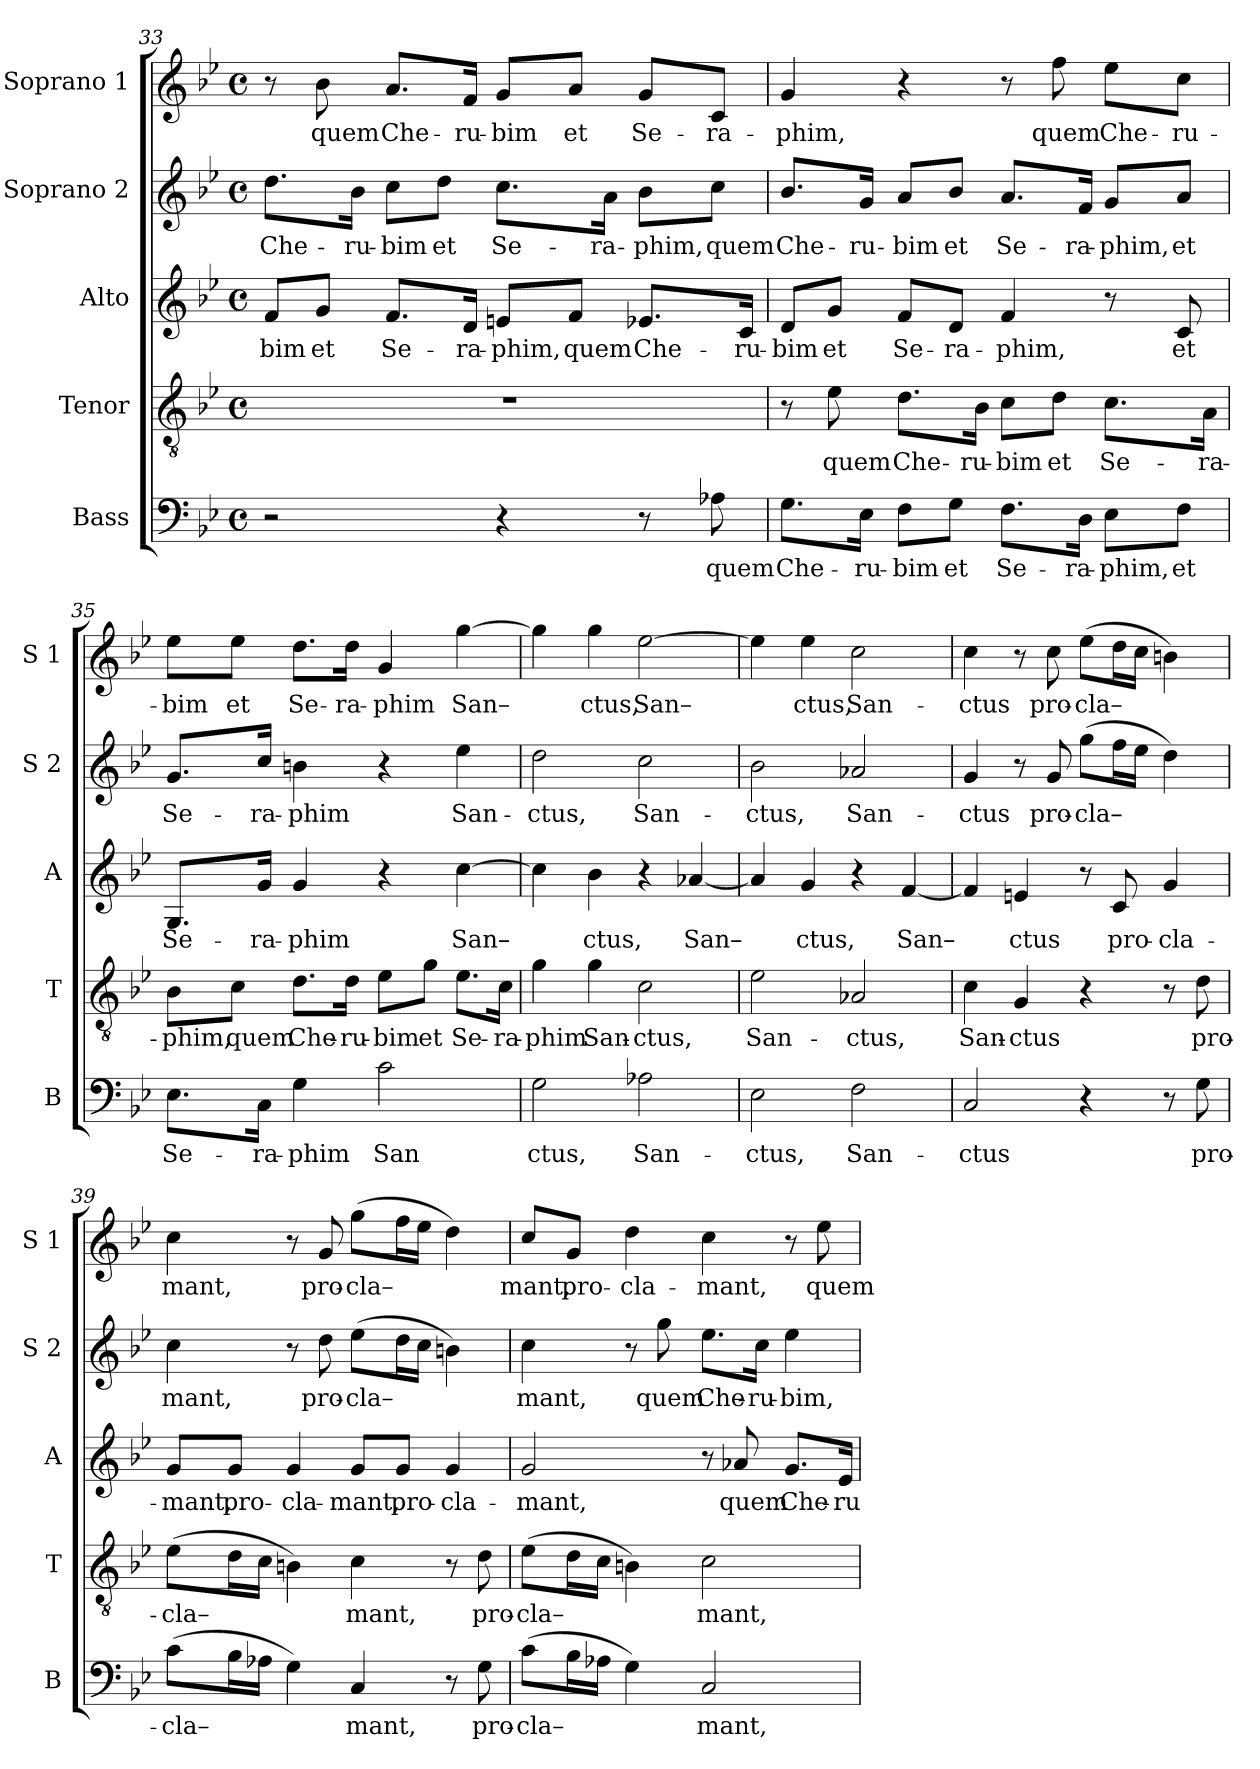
**kern	**text	**kern	**text	**kern	**text	**kern	**text	**kern	**text
*part5	*part5	*part4	*part4	*part3	*part3	*part2	*part2	*part1	*part1
*staff5	*staff5	*staff4	*staff4	*staff3	*staff3	*staff2	*staff2	*staff1	*staff1
*I"Bass	*	*I"Tenor	*	*I"Alto	*	*I"Soprano 2	*	*I"Soprano 1	*
*I'B	*	*I'T	*	*I'A	*	*I'S 2	*	*I'S 1	*
*clefF4	*	*clefGv2	*	*clefG2	*	*clefG2	*	*clefG2	*
*k[b-e-]	*	*k[b-e-]	*	*k[b-e-]	*	*k[b-e-]	*	*k[b-e-]	*
*B-:	*	*B-:	*	*B-:	*	*B-:	*	*B-:	*
*M4/4	*	*M4/4	*	*M4/4	*	*M4/4	*	*M4/4	*
*met(c)	*	*met(c)	*	*met(c)	*	*met(c)	*	*met(c)	*
=33	=33	=33	=33	=33	=33	=33	=33	=33	=33
!	!	!	!	!	!LO:LY:b	!	!LO:LY:b	!	!
2r	.	1r	.	8f/L	-bim	8.dd\L	Che-	8r	.
!	!	!	!	!	!LO:LY:b	!	!	!	!LO:LY:b
.	.	.	.	8g/J	et	.	.	8b-\	quem
!	!	!	!	!	!	!	!LO:LY:b	!	!
.	.	.	.	.	.	16b-\Jk	-ru-	.	.
!	!	!	!	!	!LO:LY:b	!	!LO:LY:b	!	!LO:LY:b
.	.	.	.	8.f/L	Se-	8cc\L	-bim	8.a/L	Che-
!	!	!	!	!	!	!	!LO:LY:b	!	!
.	.	.	.	.	.	8dd\J	et	.	.
!	!	!	!	!	!LO:LY:b	!	!	!	!LO:LY:b
.	.	.	.	16d/Jk	-ra-	.	.	16f/Jk	-ru-
!	!	!	!	!	!LO:LY:b	!	!LO:LY:b	!	!LO:LY:b
4r	.	.	.	8en/L	-phim,	8.cc\L	Se-	8g/L	-bim
!	!	!	!	!	!LO:LY:b	!	!	!	!LO:LY:b
.	.	.	.	8f/J	quem	.	.	8a/J	et
!	!	!	!	!	!	!	!LO:LY:b	!	!
.	.	.	.	.	.	16a\Jk	-ra-	.	.
!	!	!	!	!	!LO:LY:b	!	!LO:LY:b	!	!LO:LY:b
8r	.	.	.	8.e-X/L	Che-	8b-\L	-phim,	8g/L	Se-
!	!LO:LY:b	!	!	!	!	!	!LO:LY:b	!	!LO:LY:b
8A-X\	quem	.	.	.	.	8cc\J	quem	8c/J	-ra-
!	!	!	!	!	!LO:LY:b	!	!	!	!
.	.	.	.	16c/Jk	-ru-	.	.	.	.
=34	=34	=34	=34	=34	=34	=34	=34	=34	=34
!	!LO:LY:b	!	!	!	!LO:LY:b	!	!LO:LY:b	!	!LO:LY:b
8.G\L	Che-	8r	.	8d/L	-bim	8.b-/L	Che-	4g/	-phim,
!	!	!	!LO:LY:b	!	!LO:LY:b	!	!	!	!
.	.	8e-\	quem	8g/J	et	.	.	.	.
!	!LO:LY:b	!	!	!	!	!	!LO:LY:b	!	!
16E-\Jk	-ru-	.	.	.	.	16g/Jk	-ru-	.	.
!	!LO:LY:b	!	!LO:LY:b	!	!LO:LY:b	!	!LO:LY:b	!	!
8F\L	-bim	8.d\L	Che-	8f/L	Se-	8a/L	-bim	4r	.
!	!LO:LY:b	!	!	!	!LO:LY:b	!	!LO:LY:b	!	!
8G\J	et	.	.	8d/J	-ra-	8b-/J	et	.	.
!	!	!	!LO:LY:b	!	!	!	!	!	!
.	.	16B-\Jk	-ru-	.	.	.	.	.	.
!	!LO:LY:b	!	!LO:LY:b	!	!LO:LY:b	!	!LO:LY:b	!	!
8.F\L	Se-	8c\L	-bim	4f/	-phim,	8.a/L	Se-	8r	.
!	!	!	!LO:LY:b	!	!	!	!	!	!LO:LY:b
.	.	8d\J	et	.	.	.	.	8ff\	quem
!	!LO:LY:b	!	!	!	!	!	!LO:LY:b	!	!
16D\Jk	-ra-	.	.	.	.	16f/Jk	-ra-	.	.
!	!LO:LY:b	!	!LO:LY:b	!	!	!	!LO:LY:b	!	!LO:LY:b
8E-\L	-phim,	8.c\L	Se-	8r	.	8g/L	-phim,	8ee-\L	Che-
!	!LO:LY:b	!	!	!	!LO:LY:b	!	!LO:LY:b	!	!LO:LY:b
8F\J	et	.	.	8c/	et	8a/J	et	8cc\J	-ru-
!	!	!	!LO:LY:b	!	!	!	!	!	!
.	.	16A\Jk	-ra-	.	.	.	.	.	.
!!LO:LB:g=z
=35	=35	=35	=35	=35	=35	=35	=35	=35	=35
!	!LO:LY:b	!	!LO:LY:b	!	!LO:LY:b	!	!LO:LY:b	!	!LO:LY:b
8.E-\L	Se-	8B-\L	-phim,	8.G/L	Se-	8.g/L	Se-	8ee-\L	-bim
!	!	!	!LO:LY:b	!	!	!	!	!	!LO:LY:b
.	.	8c\J	quem	.	.	.	.	8ee-\J	et
!	!LO:LY:b	!	!	!	!LO:LY:b	!	!LO:LY:b	!	!
16C\Jk	-ra-	.	.	16g/Jk	-ra-	16cc/Jk	-ra-	.	.
!	!LO:LY:b	!	!LO:LY:b	!	!LO:LY:b	!	!LO:LY:b	!	!LO:LY:b
4G\	-phim	8.d\L	Che-	4g/	-phim	4bn\	-phim	8.dd\L	Se-
!	!	!	!LO:LY:b	!	!	!	!	!	!LO:LY:b
.	.	16d\Jk	-ru-	.	.	.	.	16dd\Jk	-ra-
!	!LO:LY:b	!	!LO:LY:b	!	!	!	!	!	!LO:LY:b
2c\	San	8e-\L	-bim	4r	.	4r	.	4g/	-phim
!	!	!	!LO:LY:b	!	!	!	!	!	!
.	.	8g\J	et	.	.	.	.	.	.
!	!	!	!LO:LY:b	!	!LO:LY:b	!	!LO:LY:b	!	!LO:LY:b
.	.	8.e-\L	Se-	[4cc\	San–	4ee-\	San-	[4gg\	San–
!	!	!	!LO:LY:b	!	!	!	!	!	!
.	.	16c\Jk	-ra-	.	.	.	.	.	.
=36	=36	=36	=36	=36	=36	=36	=36	=36	=36
!	!LO:LY:b	!	!LO:LY:b	!	!	!	!LO:LY:b	!	!
2G\	ctus,	4g\	-phim	4cc\]	.	2dd\	-ctus,	4gg\]	.
!	!	!	!LO:LY:b	!	!LO:LY:b	!	!	!	!LO:LY:b
.	.	4g\	San-	4b-\	ctus,	.	.	4gg\	ctus,
!	!LO:LY:b	!	!LO:LY:b	!	!	!	!LO:LY:b	!	!LO:LY:b
2A-X\	San-	2c\	-ctus,	4r	.	2cc\	San-	[2ee-\	San–
!	!	!	!	!	!LO:LY:b	!	!	!	!
.	.	.	.	[4a-X/	San–	.	.	.	.
=37	=37	=37	=37	=37	=37	=37	=37	=37	=37
!	!LO:LY:b	!	!LO:LY:b	!	!	!	!LO:LY:b	!	!
2E-\	-ctus,	2e-\	San-	4a-/]	.	2b-\	-ctus,	4ee-\]	.
!	!	!	!	!	!LO:LY:b	!	!	!	!LO:LY:b
.	.	.	.	4g/	ctus,	.	.	4ee-\	ctus,
!	!LO:LY:b	!	!LO:LY:b	!	!	!	!LO:LY:b	!	!LO:LY:b
2F\	San-	2A-X/	-ctus,	4r	.	2a-X/	San-	2cc\	San-
!	!	!	!	!	!LO:LY:b	!	!	!	!
.	.	.	.	[4f/	San–	.	.	.	.
=38	=38	=38	=38	=38	=38	=38	=38	=38	=38
!	!LO:LY:b	!	!LO:LY:b	!	!	!	!LO:LY:b	!	!LO:LY:b
2C/	-ctus	4c\	San-	4f/]	.	4g/	-ctus	4cc\	-ctus
!	!	!	!LO:LY:b	!	!LO:LY:b	!	!	!	!
.	.	4G/	-ctus	4en/	ctus	8r	.	8r	.
!	!	!	!	!	!	!	!LO:LY:b	!	!LO:LY:b
.	.	.	.	.	.	8g/	pro-	8cc\	pro-
!	!	!	!	!	!	!	!LO:LY:b	!	!LO:LY:b
4r	.	4r	.	8r	.	(>8gg\L	-cla–	(>8ee-\L	-cla–
!	!	!	!	!	!LO:LY:b	!	!	!	!
.	.	.	.	8c/	pro-	16ff\L	.	16dd\L	.
.	.	.	.	.	.	16ee-\JJ	.	16cc\JJ	.
!	!	!	!	!	!LO:LY:b	!	!	!	!
8r	.	8r	.	4g/	-cla-	4dd\)	.	4bn\)	.
!	!LO:LY:b	!	!LO:LY:b	!	!	!	!	!	!
8G\	pro-	8d\	pro-	.	.	.	.	.	.
!!LO:PB:g=z
=39	=39	=39	=39	=39	=39	=39	=39	=39	=39
!	!LO:LY:b	!	!LO:LY:b	!	!LO:LY:b	!	!LO:LY:b	!	!LO:LY:b
(>8c\L	-cla–	(>8e-\L	-cla–	8g/L	-mant,	4cc\	mant,	4cc\	mant,
!	!	!	!	!	!LO:LY:b	!	!	!	!
16B-\L	.	16d\L	.	8g/J	pro-	.	.	.	.
16A-X\JJ	.	16c\JJ	.	.	.	.	.	.	.
!	!	!	!	!	!LO:LY:b	!	!	!	!
4G\)	.	4Bn\)	.	4g/	-cla-	8r	.	8r	.
!	!	!	!	!	!	!	!LO:LY:b	!	!LO:LY:b
.	.	.	.	.	.	8dd\	pro-	8g/	pro-
!	!LO:LY:b	!	!LO:LY:b	!	!LO:LY:b	!	!LO:LY:b	!	!LO:LY:b
4C/	mant,	4c\	mant,	8g/L	-mant,	(>8ee-\L	-cla–	(>8gg\L	-cla–
!	!	!	!	!	!LO:LY:b	!	!	!	!
.	.	.	.	8g/J	pro-	16dd\L	.	16ff\L	.
.	.	.	.	.	.	16cc\JJ	.	16ee-\JJ	.
!	!	!	!	!	!LO:LY:b	!	!	!	!
8r	.	8r	.	4g/	-cla-	4bn\)	.	4dd\)	.
!	!LO:LY:b	!	!LO:LY:b	!	!	!	!	!	!
8G\	pro-	8d\	pro-	.	.	.	.	.	.
=40	=40	=40	=40	=40	=40	=40	=40	=40	=40
!	!LO:LY:b	!	!LO:LY:b	!	!LO:LY:b	!	!LO:LY:b	!	!LO:LY:b
(>8c\L	-cla–	(>8e-\L	-cla–	2g/	-mant,	4cc\	mant,	8cc/L	mant,
!	!	!	!	!	!	!	!	!	!LO:LY:b
16B-\L	.	16d\L	.	.	.	.	.	8g/J	pro-
16A-X\JJ	.	16c\JJ	.	.	.	.	.	.	.
!	!	!	!	!	!	!	!	!	!LO:LY:b
4G\)	.	4Bn\)	.	.	.	8r	.	4dd\	-cla-
!	!	!	!	!	!	!	!LO:LY:b	!	!
.	.	.	.	.	.	8gg\	quem	.	.
!	!LO:LY:b	!	!LO:LY:b	!	!	!	!LO:LY:b	!	!LO:LY:b
2C/	mant,	2c\	mant,	8r	.	8.ee-\L	Che-	4cc\	-mant,
!	!	!	!	!	!LO:LY:b	!	!	!	!
.	.	.	.	8a-X/	quem	.	.	.	.
!	!	!	!	!	!	!	!LO:LY:b	!	!
.	.	.	.	.	.	16cc\Jk	-ru-	.	.
!	!	!	!	!	!LO:LY:b	!	!LO:LY:b	!	!
.	.	.	.	8.g/L	Che-	4ee-\	-bim,	8r	.
!	!	!	!	!	!	!	!	!	!LO:LY:b
.	.	.	.	.	.	.	.	8ee-\	quem
!	!	!	!	!	!LO:LY:b	!	!	!	!
.	.	.	.	16e-/Jk	-ru-	.	.	.	.
=	=	=	=	=	=	=	=	=	=
*-	*-	*-	*-	*-	*-	*-	*-	*-	*-
